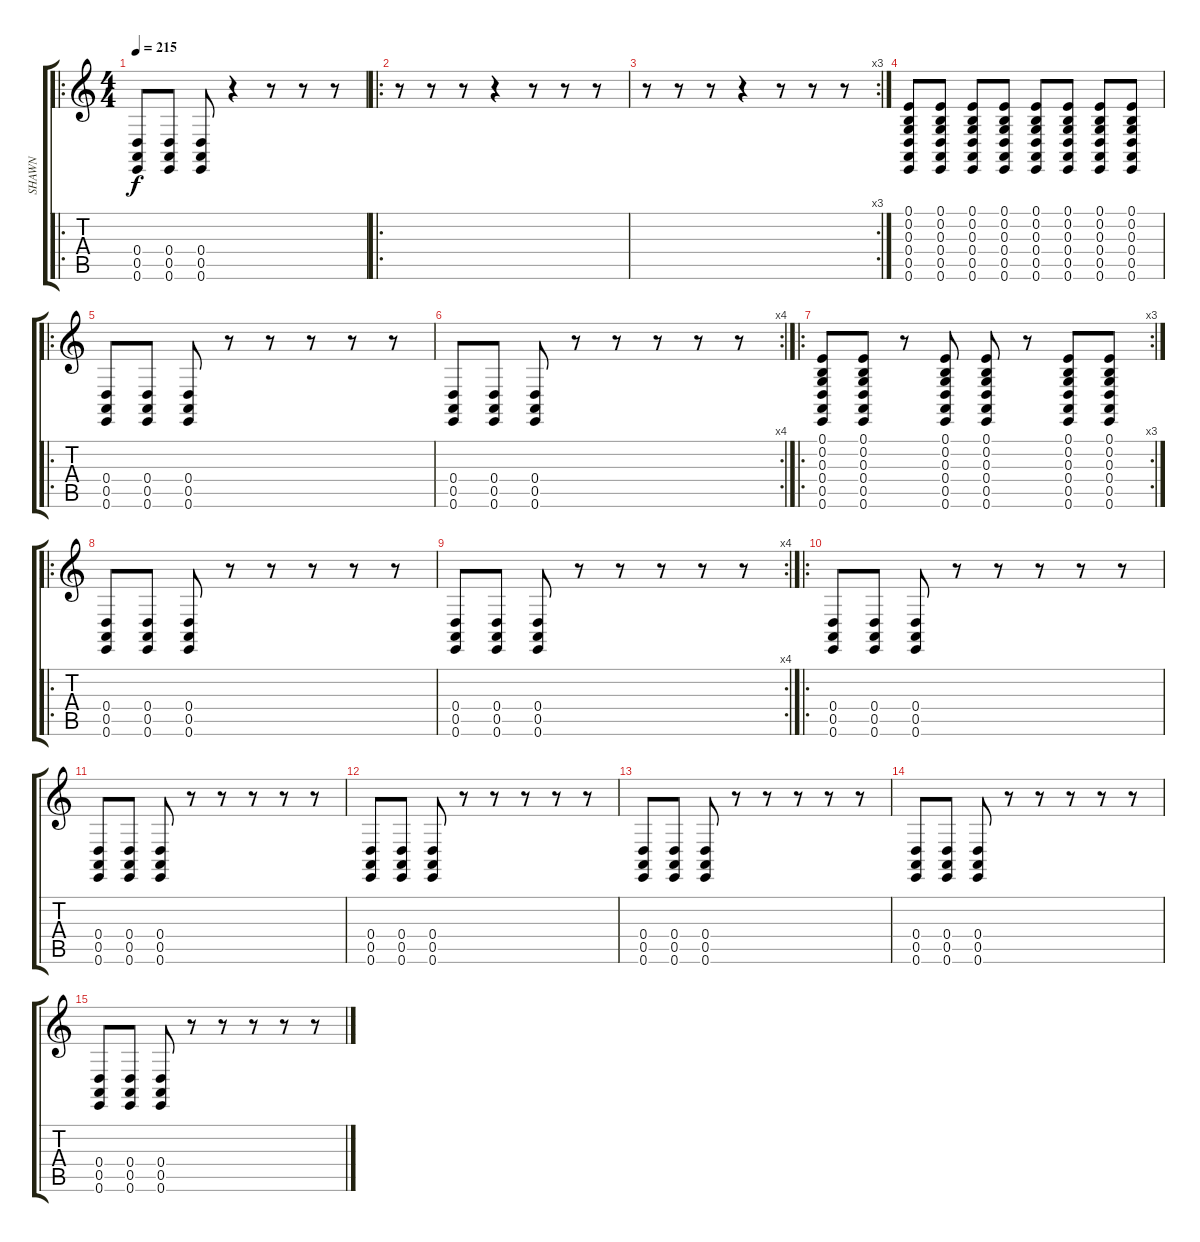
\track ("SHAWN" "SHAWN") {instrument taikodrum}
\staff {score tabs}
\tuning (E4 B3 G3 D3 A2 E2) {hide}
\ro
\ts (4 4)
\tempo 215
\clef g2
\ks c
(0.4 0.5 0.6).8{dy f instrument taikodrum} (0.4 0.5 0.6).8 (0.4 0.5 0.6).8 r.4 r.8 r.8 r.8 |
\ro
r.8 r.8 r.8 r.4 r.8 r.8 r.8 |
\rc 3
r.8 r.8 r.8 r.4 r.8 r.8 r.8 |
(0.1 0.2 0.3 0.4 0.5 0.6).8 (0.1 0.2 0.3 0.4 0.5 0.6).8 (0.1 0.2 0.3 0.4 0.5 0.6).8 (0.1 0.2 0.3 0.4 0.5 0.6).8 (0.1 0.2 0.3 0.4 0.5 0.6).8 (0.1 0.2 0.3 0.4 0.5 0.6).8 (0.1 0.2 0.3 0.4 0.5 0.6).8 (0.1 0.2 0.3 0.4 0.5 0.6).8 |
\ro
(0.4 0.5 0.6).8 (0.4 0.5 0.6).8 (0.4 0.5 0.6).8 r.8 r.8 r.8 r.8 r.8 |
\rc 4
(0.4 0.5 0.6).8 (0.4 0.5 0.6).8 (0.4 0.5 0.6).8 r.8 r.8 r.8 r.8 r.8 |
\ro
\rc 3
(0.1 0.2 0.3 0.4 0.5 0.6).8 (0.1 0.2 0.3 0.4 0.5 0.6).8 r.8 (0.1 0.2 0.3 0.4 0.5 0.6).8 (0.1 0.2 0.3 0.4 0.5 0.6).8 r.8 (0.1 0.2 0.3 0.4 0.5 0.6).8 (0.1 0.2 0.3 0.4 0.5 0.6).8 |
\ro
(0.4 0.5 0.6).8 (0.4 0.5 0.6).8 (0.4 0.5 0.6).8 r.8 r.8 r.8 r.8 r.8 |
\rc 4
(0.4 0.5 0.6).8 (0.4 0.5 0.6).8 (0.4 0.5 0.6).8 r.8 r.8 r.8 r.8 r.8 |
\ro
(0.4 0.5 0.6).8 (0.4 0.5 0.6).8 (0.4 0.5 0.6).8 r.8 r.8 r.8 r.8 r.8 |
(0.4 0.5 0.6).8 (0.4 0.5 0.6).8 (0.4 0.5 0.6).8 r.8 r.8 r.8 r.8 r.8 |
(0.4 0.5 0.6).8 (0.4 0.5 0.6).8 (0.4 0.5 0.6).8 r.8 r.8 r.8 r.8 r.8 |
(0.4 0.5 0.6).8 (0.4 0.5 0.6).8 (0.4 0.5 0.6).8 r.8 r.8 r.8 r.8 r.8 |
(0.4 0.5 0.6).8 (0.4 0.5 0.6).8 (0.4 0.5 0.6).8 r.8 r.8 r.8 r.8 r.8 |
(0.4 0.5 0.6).8 (0.4 0.5 0.6).8 (0.4 0.5 0.6).8 r.8 r.8 r.8 r.8 r.8
